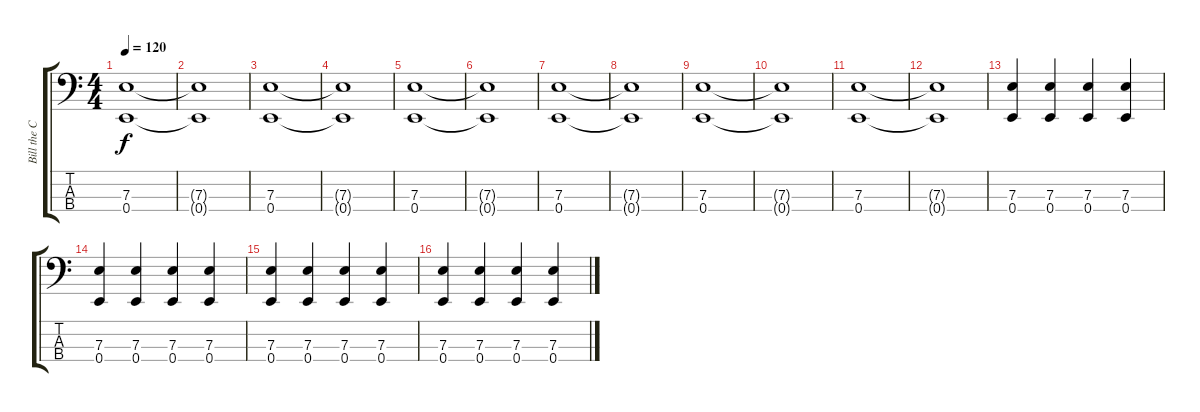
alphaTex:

\track ("Bill the CM" "Bill the C") {instrument electricbassfinger}
\staff {score tabs}
\tuning (G2 D2 A1 E1) {hide}
\ts (4 4)
\tempo 120
\clef f4
\ks c
(7.3 0.4).1{dy f instrument electricbassfinger} |
(7.3{t} 0.4{t}).1 |
(7.3 0.4).1 |
(7.3{t} 0.4{t}).1 |
(7.3 0.4).1 |
(7.3{t} 0.4{t}).1 |
(7.3 0.4).1 |
(7.3{t} 0.4{t}).1 |
(7.3 0.4).1 |
(7.3{t} 0.4{t}).1 |
(7.3 0.4).1 |
(7.3{t} 0.4{t}).1 |
(7.3 0.4).4 (7.3 0.4).4 (7.3 0.4).4 (7.3 0.4).4 |
(7.3 0.4).4 (7.3 0.4).4 (7.3 0.4).4 (7.3 0.4).4 |
(7.3 0.4).4 (7.3 0.4).4 (7.3 0.4).4 (7.3 0.4).4 |
(7.3 0.4).4 (7.3 0.4).4 (7.3 0.4).4 (7.3 0.4).4
